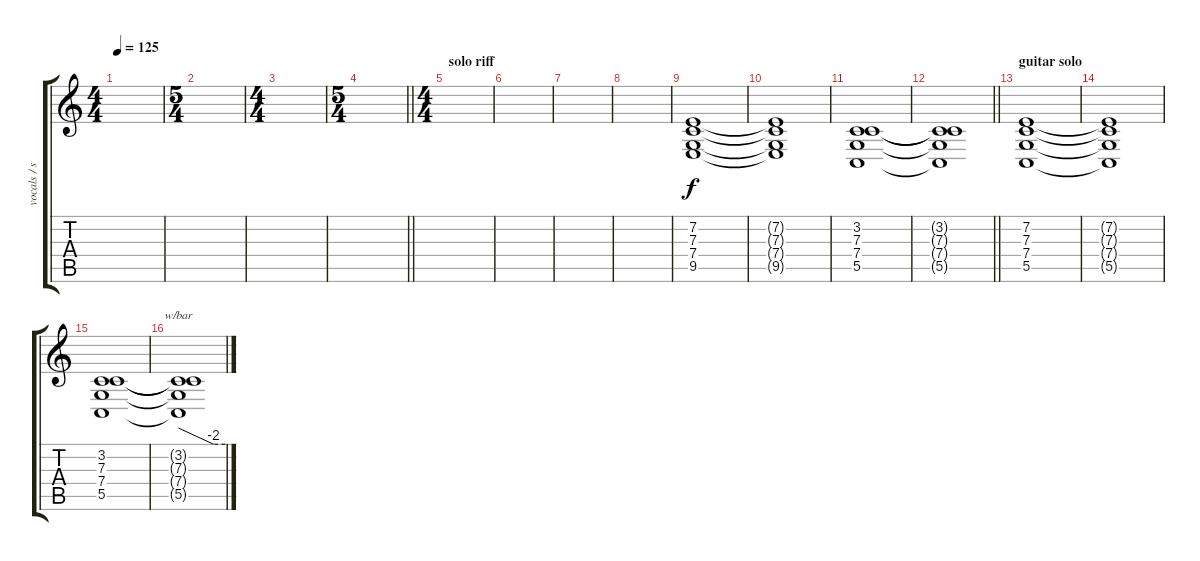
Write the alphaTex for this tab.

\track ("vocals / strings" "vocals / s") {instrument lead6voice}
\staff {score tabs}
\tuning (D4 A3 F3 C3 G2 D2) {hide}
\ts (4 4)
\tempo 125
\clef g2
\ks c
|
\ts (5 4)
|
\ts (4 4)
|
\ts (5 4)
\barLineRight lightlight
|
\ts (4 4)
\section ("" "solo riff")
|
|
|
|
(7.2 7.3 7.4 9.5).1{volume 5 instrument stringensemble1} |
(7.2{t} 7.3{t} 7.4{t} 9.5{t}).1 |
(3.2 7.3 7.4 5.5).1 |
\barLineRight lightlight
(3.2{t} 7.3{t} 7.4{t} 5.5{t}).1 |
\section ("" "guitar solo")
(7.2 7.3 7.4 5.5).1 |
(7.2{t} 7.3{t} 7.4{t} 5.5{t}).1 |
(3.2 7.3 7.4 5.5).1 |
(3.2{t} 7.3{t} 7.4{t} 5.5{t}).1{tbe (custom default 0 0 45 -8 60 -8)}
